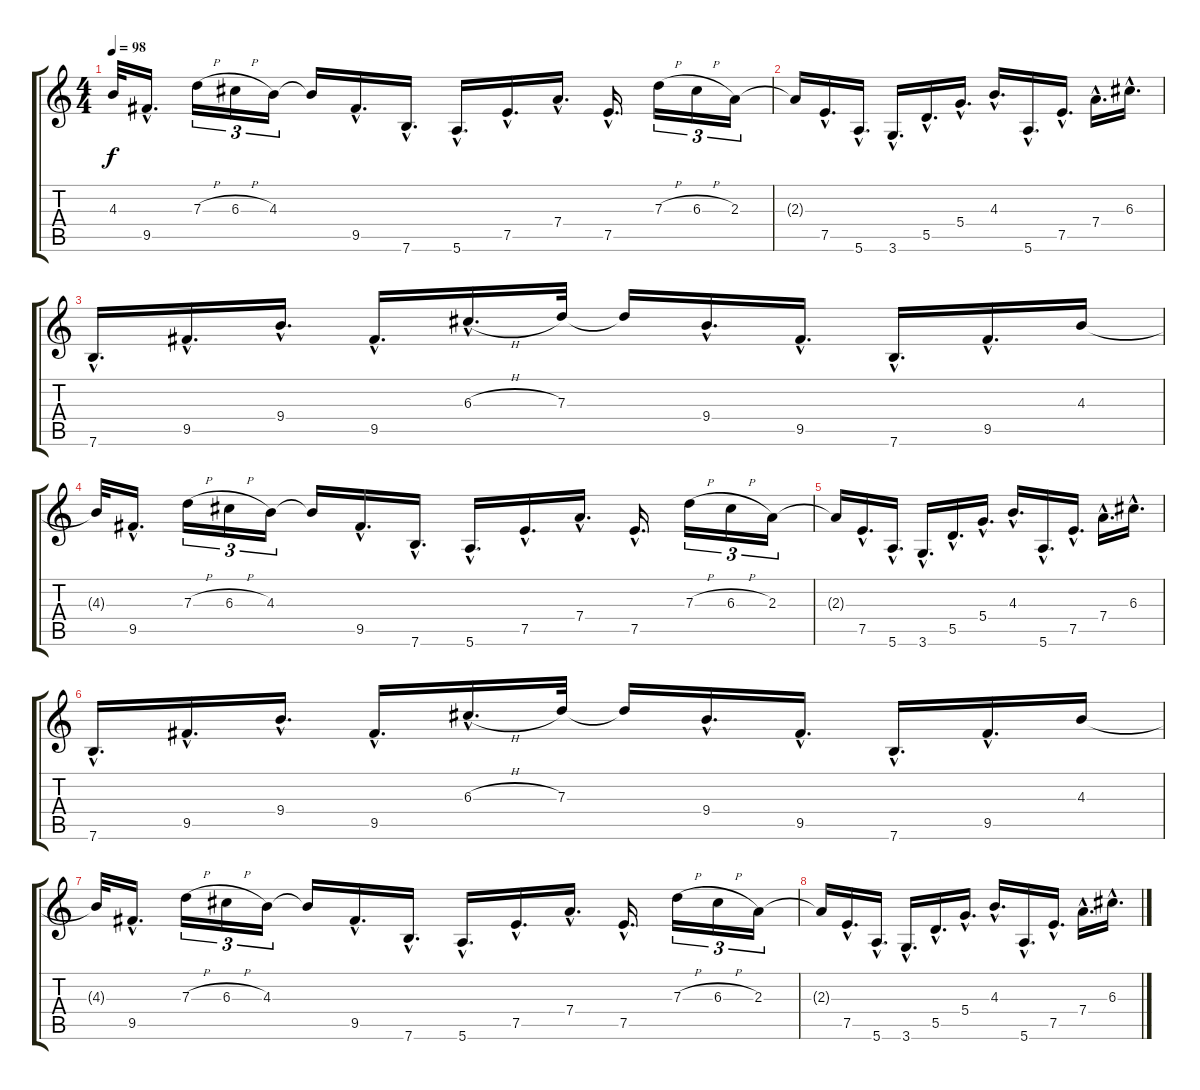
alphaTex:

\track "" {instrument electricguitarclean}
\staff {score tabs}
\tuning (E4 B3 G3 D3 A2 E2) {hide}
\ts (4 4)
\tempo 98
\clef g2
\ks c
4.3{t}.32{dy f} 9.5{hac}.16{d} 7.3{h}.16{tu (3 2)} 6.3{h}.16{tu (3 2)} 4.3.16{tu (3 2)} 4.3{t}.16 9.5{hac}.16{d} 7.6{hac}.16{d} 5.6{hac}.16{d} 7.5{hac}.16{d} 7.4{hac}.16{d} 7.5{hac}.16{d} 7.3{h}.16{tu (3 2)} 6.3{h}.16{tu (3 2)} 2.3.16{tu (3 2)} |
2.3{t}.16 7.5{hac}.16{d} 5.6{hac}.16{d} 3.6{hac}.16{d} 5.5{hac}.16{d} 5.4{hac}.16{d} 4.3{hac}.16{d} 5.6{hac}.16{d} 7.5{hac}.16{d} 7.4{hac}.16{d} 6.3{hac}.16{d} |
7.6{hac}.16{d} 9.5{hac}.16{d} 9.4{hac}.16{d} 9.5{hac}.16{d} 6.3{h hac}.16{d} 7.3.32 7.3{t}.16 9.4{hac}.16{d} 9.5{hac}.16{d} 7.6{hac}.16{d} 9.5{hac}.16{d} 4.3.16 |
4.3{t}.32 9.5{hac}.16{d} 7.3{h}.16{tu (3 2)} 6.3{h}.16{tu (3 2)} 4.3.16{tu (3 2)} 4.3{t}.16 9.5{hac}.16{d} 7.6{hac}.16{d} 5.6{hac}.16{d} 7.5{hac}.16{d} 7.4{hac}.16{d} 7.5{hac}.16{d} 7.3{h}.16{tu (3 2)} 6.3{h}.16{tu (3 2)} 2.3.16{tu (3 2)} |
2.3{t}.16 7.5{hac}.16{d} 5.6{hac}.16{d} 3.6{hac}.16{d} 5.5{hac}.16{d} 5.4{hac}.16{d} 4.3{hac}.16{d} 5.6{hac}.16{d} 7.5{hac}.16{d} 7.4{hac}.16{d} 6.3{hac}.16{d} |
7.6{hac}.16{d} 9.5{hac}.16{d} 9.4{hac}.16{d} 9.5{hac}.16{d} 6.3{h hac}.16{d} 7.3.32 7.3{t}.16 9.4{hac}.16{d} 9.5{hac}.16{d} 7.6{hac}.16{d} 9.5{hac}.16{d} 4.3.16 |
4.3{t}.32 9.5{hac}.16{d} 7.3{h}.16{tu (3 2)} 6.3{h}.16{tu (3 2)} 4.3.16{tu (3 2)} 4.3{t}.16 9.5{hac}.16{d} 7.6{hac}.16{d} 5.6{hac}.16{d} 7.5{hac}.16{d} 7.4{hac}.16{d} 7.5{hac}.16{d} 7.3{h}.16{tu (3 2)} 6.3{h}.16{tu (3 2)} 2.3.16{tu (3 2)} |
2.3{t}.16 7.5{hac}.16{d} 5.6{hac}.16{d} 3.6{hac}.16{d} 5.5{hac}.16{d} 5.4{hac}.16{d} 4.3{hac}.16{d} 5.6{hac}.16{d} 7.5{hac}.16{d} 7.4{hac}.16{d} 6.3{hac}.16{d}
